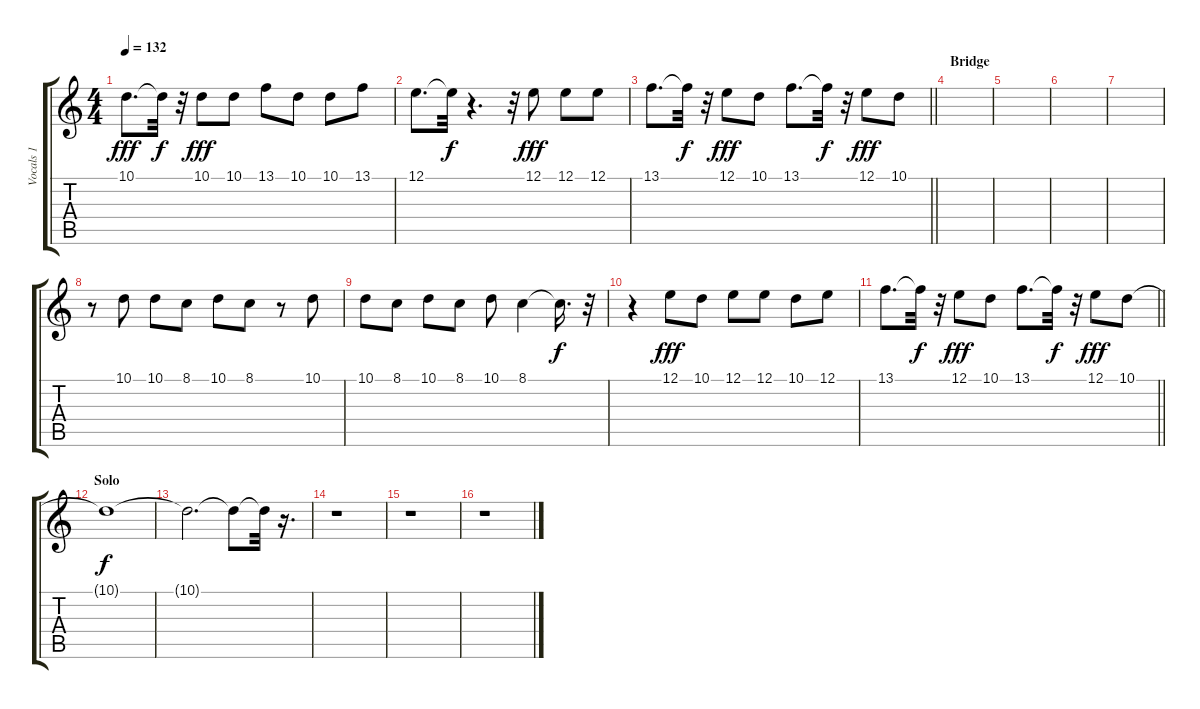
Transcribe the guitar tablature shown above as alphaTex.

\track ("Vocals 1" "Vocals 1") {instrument trumpet}
\staff {score tabs}
\tuning (E4 B3 G3 D3 A2 E2) {hide}
\ts (4 4)
\tempo 132
\clef g2
\ks c
10.1.8{d dy fff} 10.1{t}.32{dy f} r.32 10.1.8{dy fff} 10.1.8 13.1.8 10.1.8 10.1.8 13.1.8 |
12.1.8{d} 12.1{t}.32{dy f} r.4{d} r.32 12.1.8{dy fff} 12.1.8 12.1.8 |
\barLineRight lightlight
13.1.8{d} 13.1{t}.32{dy f} r.32 12.1.8{dy fff} 10.1.8 13.1.8{d} 13.1{t}.32{dy f} r.32 12.1.8{dy fff} 10.1.8 |
\section ("" "Bridge")
|
|
|
|
r.8 10.1.8 10.1.8 8.1.8 10.1.8 8.1.8 r.8 10.1.8 |
10.1.8 8.1.8 10.1.8 8.1.8 10.1.8 8.1.4 8.1{t}.16{d dy f} r.32 |
r.4 12.1.8{dy fff} 10.1.8 12.1.8 12.1.8 10.1.8 12.1.8 |
\barLineRight lightlight
13.1.8{d} 13.1{t}.32{dy f} r.32 12.1.8{dy fff} 10.1.8 13.1.8{d} 13.1{t}.32{dy f} r.32 12.1.8{dy fff} 10.1.8 |
\section ("" "Solo")
10.1{t}.1{dy f} |
10.1{t}.2{d} 10.1{t}.8 10.1{t}.32 r.16{d} |
r.1 |
r.1 |
r.1
